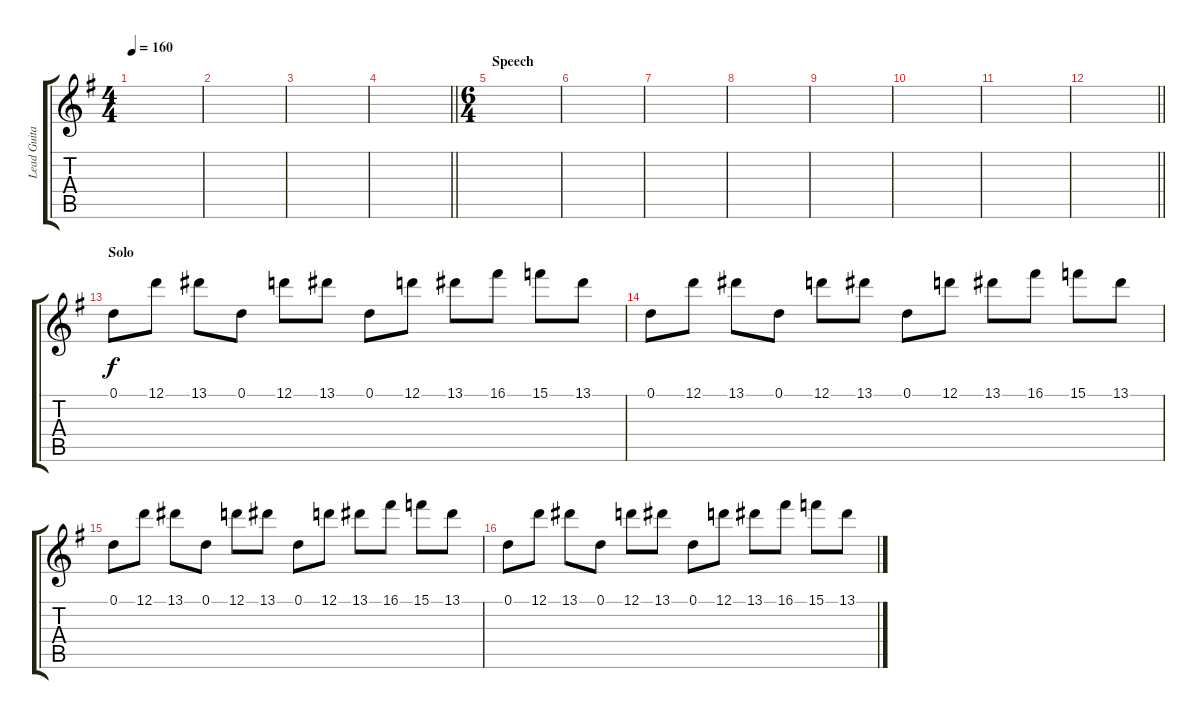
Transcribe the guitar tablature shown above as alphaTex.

\track ("Lead Guitars" "Lead Guita") {instrument distortionguitar}
\staff {score tabs}
\tuning (D4 A3 F3 C3 G2 D2) {hide}
\ts (4 4)
\tempo 160
\clef g2
\ks g
|
|
|
\barLineRight lightlight
|
\ts (6 4)
\section ("" "Speech")
|
|
|
|
|
|
|
\barLineRight lightlight
|
\section ("" "Solo")
0.1.8 12.1.8 13.1.8 0.1.8 12.1.8 13.1.8 0.1.8 12.1.8 13.1.8 16.1.8 15.1.8 13.1.8 |
0.1.8 12.1.8 13.1.8 0.1.8 12.1.8 13.1.8 0.1.8 12.1.8 13.1.8 16.1.8 15.1.8 13.1.8 |
0.1.8 12.1.8 13.1.8 0.1.8 12.1.8 13.1.8 0.1.8 12.1.8 13.1.8 16.1.8 15.1.8 13.1.8 |
0.1.8 12.1.8 13.1.8 0.1.8 12.1.8 13.1.8 0.1.8 12.1.8 13.1.8 16.1.8 15.1.8 13.1.8
